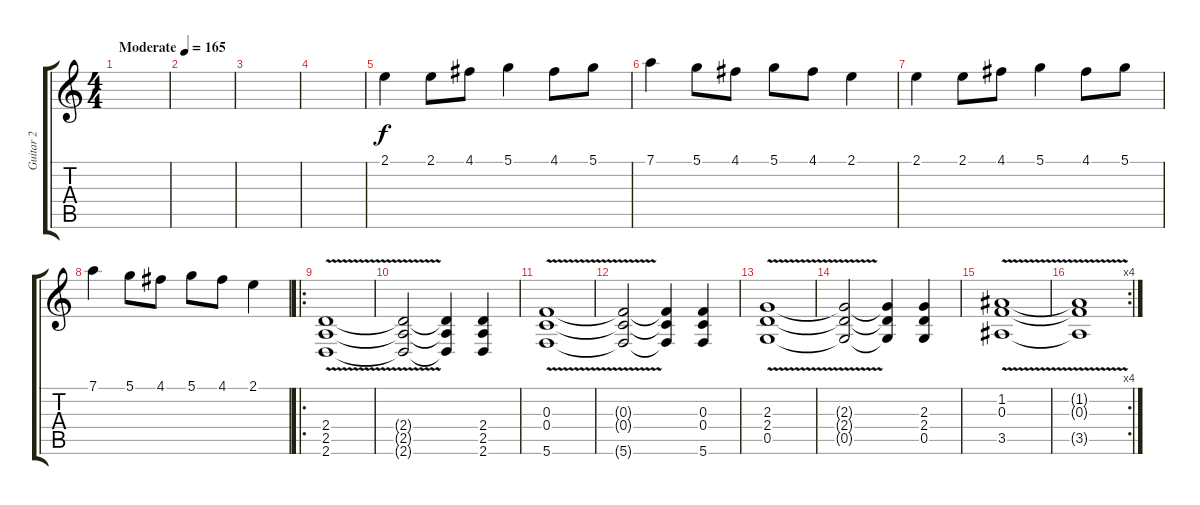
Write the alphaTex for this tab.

\track ("Guitar 2" "Guitar 2") {instrument distortionguitar}
\staff {score tabs}
\tuning (D4 A3 F3 C3 G2 C2) {hide}
\ts (4 4)
\tempo (165 "Moderate")
\clef g2
\ks c
|
|
|
|
2.1.4 2.1.8 4.1.8 5.1.4 4.1.8 5.1.8 |
7.1.4 5.1.8 4.1.8 5.1.8 4.1.8 2.1.4 |
2.1.4 2.1.8 4.1.8 5.1.4 4.1.8 5.1.8 |
7.1.4 5.1.8 4.1.8 5.1.8 4.1.8 2.1.4 |
\ro
(2.4 2.5 2.6{v}).1 |
(2.4{t} 2.5{t} 2.6{t}).2 (2.4{t} 2.5{t} 2.6{t}).4 (2.4 2.5 2.6).4 |
(0.3 0.4 5.6{v}).1 |
(0.3{t} 0.4{t} 5.6{t}).2 (0.3{t} 0.4{t} 5.6{t}).4 (0.3 0.4 5.6).4 |
(2.3 2.4 0.5{v}).1 |
(2.3{t} 2.4{t} 0.5{t}).2 (2.3{t} 2.4{t} 0.5{t}).4 (2.3 2.4 0.5).4 |
(1.2 0.3 3.5{v}).1 |
\rc 4
(1.2{t} 0.3{t} 3.5{t}).1
